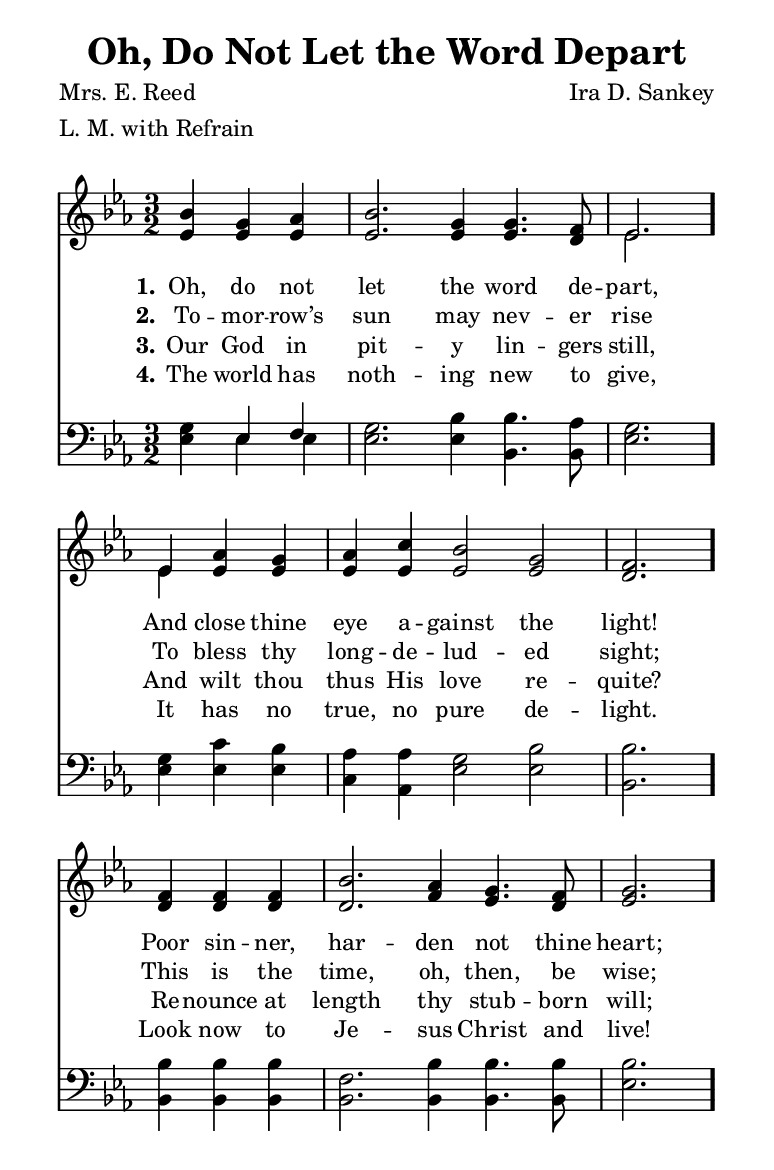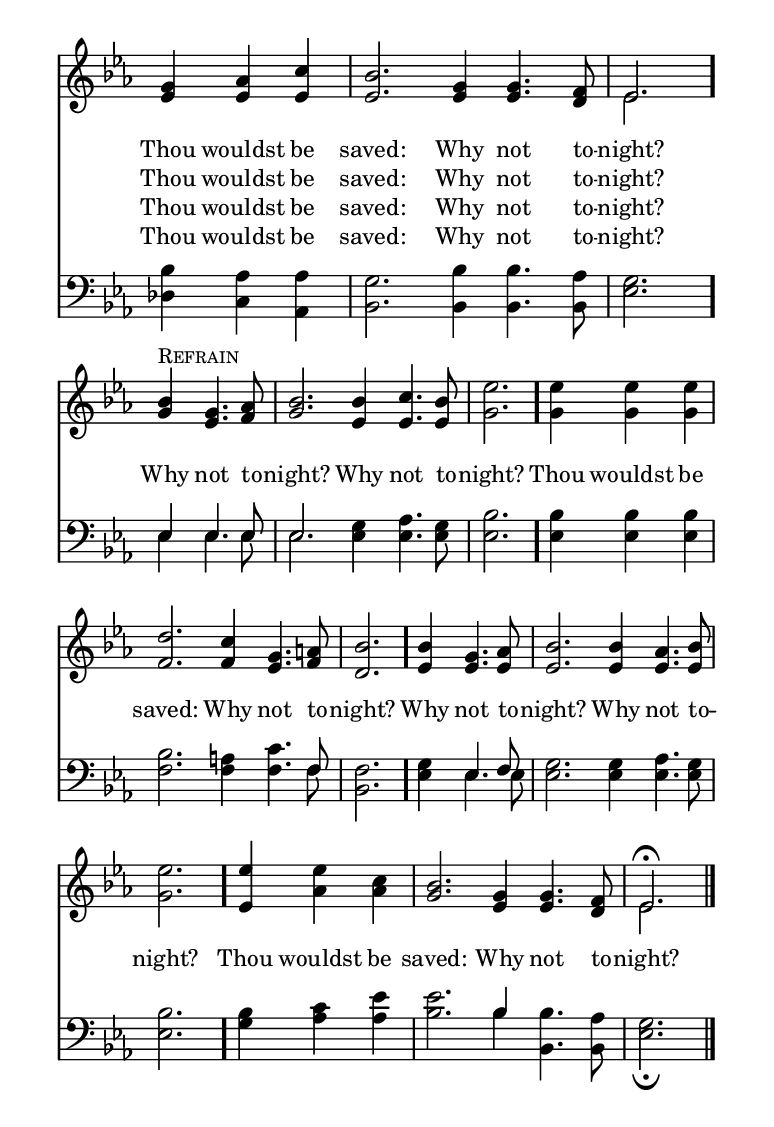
\include "common/global.ily"
\paper {
  \include "common/paper.ily"
}

\header{
  %gospel
  hymnnumber = "107"
  title = "Oh, Do Not Let the Word Depart"
  tunename = ""
  meter = "L. M. with Refrain"
  poet = "Mrs. E. Reed"
  composer = "Ira D. Sankey"
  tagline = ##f
}

% for fermata in MIDI
ta = { \tempo 2=80 }
tb = { \tempo 2=40 }

patternA = { c4 c4 c4 | c2. c4 c4. c8 | c2. }
patternB = { c4 c4 c4 | c4 c4 c2 c2 | c2. }
patternC = { c4 c4. c8 | c2. }

global = {
  \include "common/overrides.ily"
  \override Staff.TimeSignature.style = #'numbered
  \time 3/2
  \override Score.MetronomeMark.transparent = ##t % hide all fermata changes too
  \ta
  \key ees \major
  \partial 2.
  \autoBeamOff
}

notesSoprano = {
\global
\relative c'' {

  \changePitch \patternA { bes g aes | bes g g f | ees }
  \changePitch \patternB { ees aes g | aes c bes g | f }
  \changePitch \patternA { f f f | bes aes g f | g }
  \changePitch \patternA { g aes c | bes g g f | ees }

  << s^\markup { \small \caps "Refrain" }
  \changePitch \patternC { bes' g aes | bes bes c bes ees } >>
  \changePitch \patternA { ees ees ees | d c g a! | bes }
  \changePitch \patternC { bes g aes | bes bes aes bes | ees }
  \changePitch \patternA { ees ees c | bes g g f | \tb ees \fermata \ta } % XXX this tempo change is not respected

  \bar "|."

}
}

notesAlto = {
\global
\relative e' {

  \changePitch \patternA { ees ees ees | ees ees ees d | ees }
  \changePitch \patternB { ees ees ees | ees ees ees ees | d }
  \changePitch \patternA { d d d | d f ees d | ees }
  \changePitch \patternA { ees ees ees | ees ees ees d | ees }

  \changePitch \patternC { g ees f | g ees ees ees | g }
  \changePitch \patternA { g g g | f f ees f | d }
  \changePitch \patternC { ees ees ees | ees ees ees ees | g }
  \changePitch \patternA { ees aes aes | g ees ees d | ees }

}
}

notesTenor = {
\global
\relative a {

  \changePitch \patternA { g ees f | g bes bes aes | g }
  \changePitch \patternB { g c bes | aes aes g bes | bes }
  \changePitch \patternA { bes bes bes | f bes bes bes | bes }
  \changePitch \patternA { bes aes aes | g bes bes aes | g }

  \changePitch \patternC { ees ees ees | ees g aes g | bes }
  \changePitch \patternA { bes bes bes | bes a! c f, | f }
  \changePitch \patternC { g ees f | g g aes g | bes }
  \changePitch \patternA { bes c ees | ees bes bes aes | g }

}
}

notesBass = {
\global
\relative f {

  \changePitch \patternA { ees ees ees | ees ees bes bes | ees }
  \changePitch \patternB { ees ees ees | c aes ees' ees | bes }
  \changePitch \patternA { bes bes bes | bes bes bes bes | ees }
  \changePitch \patternA { des c aes | bes bes bes bes | ees }

  \changePitch \patternC { ees ees ees | ees ees ees ees | ees }
  \changePitch \patternA { ees ees ees | f f f f | bes, }
  \changePitch \patternC { ees ees ees | ees ees ees ees | ees }
  \changePitch \patternA { g aes aes | bes bes bes, bes | \tb ees_\fermata \ta }

}
}

Refrain = \lyricmode {

Why not to -- night? Why not to -- night? \bar "."
Thou wouldst be saved: Why not to -- night? \bar "."
Why not to -- night? Why not to -- night? \bar "."
Thou wouldst be saved: Why not to -- night? \bar "."

}

wordsA = \lyricmode {
\set stanza = "1."

Oh, do not let the word de -- part, \bar "."
And close thine eye a -- gainst the light! \bar "."
Poor sin -- ner, har -- den not thine heart; \bar "."
Thou wouldst be saved: Why not to -- night? \bar "."

}

wordsB = \lyricmode {
\set stanza = "2."

To -- mor -- row’s sun may nev -- er rise
To bless thy long -- de -- lud -- ed sight;
This is the time, oh, then, be wise;
Thou wouldst be saved: Why not to -- night?

\Refrain

}

wordsC = \lyricmode {
\set stanza = "3."

Our God in pit -- y lin -- gers still,
And wilt thou thus His love re -- quite?
Re -- nounce at length thy stub -- born will;
Thou wouldst be saved: Why not to -- night?

}

wordsD = \lyricmode {
\set stanza = "4."

The world has noth -- ing new to give,
It has no true, no pure de -- light.
Look now to Je -- sus Christ and live!
Thou wouldst be saved: Why not to -- night?

}

\score {
  \context ChoirStaff <<
    \context Staff = upper <<
      \set Staff.autoBeaming = ##f
      \set ChoirStaff.systemStartDelimiter = #'SystemStartBar
      \set ChoirStaff.printPartCombineTexts = ##f
      \partcombine #'(2 . 11) \notesSoprano \notesAlto
      \context NullVoice = sopranos { \voiceOne << \notesSoprano >> }
      \context Lyrics = one   \lyricsto sopranos \wordsA
      \context Lyrics = two   \lyricsto sopranos \wordsB
      \context Lyrics = three \lyricsto sopranos \wordsC
      \context Lyrics = four  \lyricsto sopranos \wordsD
    >>
    \context Staff = men <<
      \set Staff.autoBeaming = ##f
      \clef bass
      \set ChoirStaff.printPartCombineTexts = ##f
      \partcombine #'(2 . 11) \notesTenor \notesBass
    >>
  >>
  \layout {
    \include "common/layout.ily"
  }
  #(cond ((ly:get-option 'eog-midi-permitted) #{ \midi{
    \include "common/midi.ily"
  } #}))
}

\version "2.19.49"  % necessary for upgrading to future LilyPond versions.

% vi:set et ts=2 sw=2 ai nocindent syntax=lilypond:
